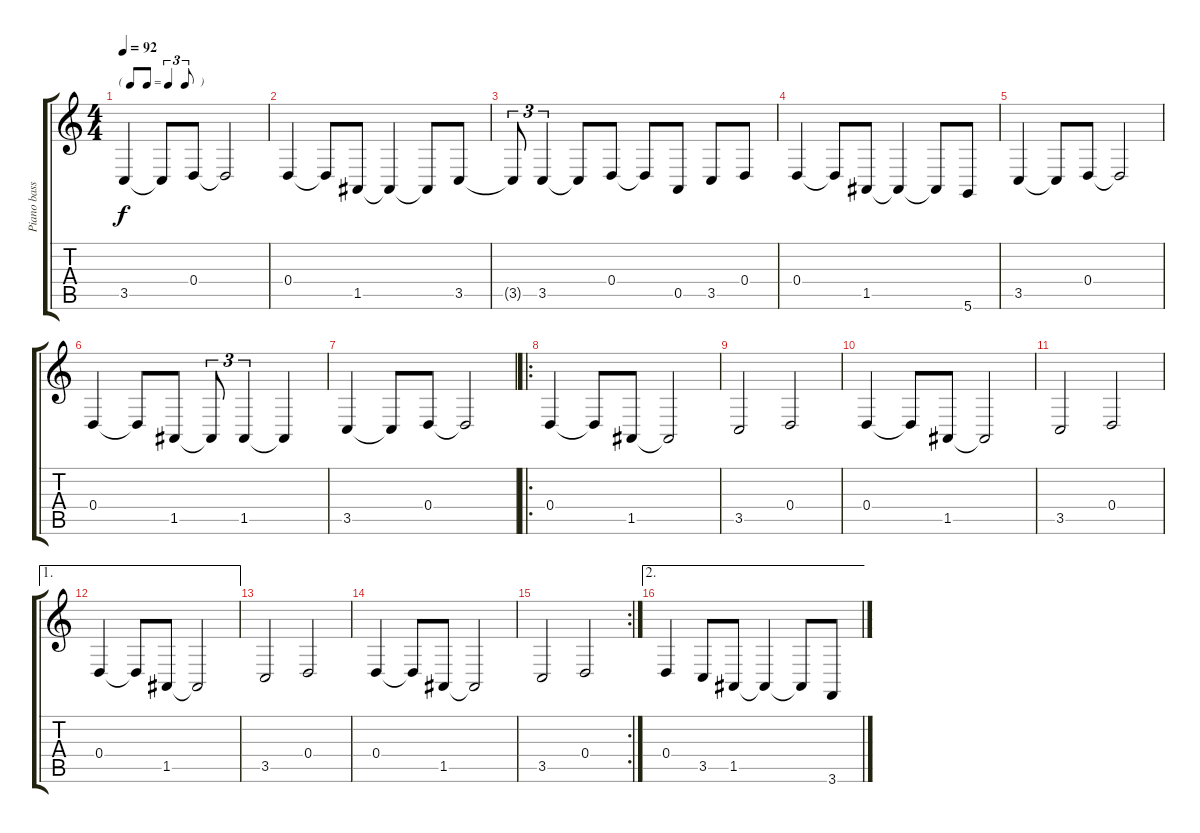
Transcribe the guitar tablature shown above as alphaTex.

\track ("Piano basse" "Piano bass") {instrument acousticgrandpiano}
\staff {score tabs}
\tuning (E4 B3 G3 D3 A2 D2) {hide}
\ts (4 4)
\tf triplet8th
\tempo 92
\clef g2
\ks c
3.5.4{dy f} 3.5{t}.8 0.4.8 0.4{t}.2 |
0.4.4 0.4{t}.8 1.5.8 1.5{t}.4 1.5{t}.8 3.5.8 |
3.5{t}.8{tu (3 2)} 3.5.4{tu (3 2)} 3.5{t}.8 0.4.8 0.4{t}.8 0.5.8 3.5.8 0.4.8 |
0.4.4 0.4{t}.8 1.5.8 1.5{t}.4 1.5{t}.8 5.6.8 |
3.5.4 3.5{t}.8 0.4.8 0.4{t}.2 |
0.4.4 0.4{t}.8 1.5.8 1.5{t}.8{tu (3 2)} 1.5.4{tu (3 2)} 1.5{t}.4 |
3.5.4 3.5{t}.8 0.4.8 0.4{t}.2 |
\ro
0.4.4 0.4{t}.8 1.5.8 1.5{t}.2 |
3.5.2 0.4.2 |
0.4.4 0.4{t}.8 1.5.8 1.5{t}.2 |
3.5.2 0.4.2 |
\ae 1
0.4.4 0.4{t}.8 1.5.8 1.5{t}.2 |
3.5.2 0.4.2 |
0.4.4 0.4{t}.8 1.5.8 1.5{t}.2 |
\rc 2
3.5.2 0.4.2 |
\ae 2
0.4.4 3.5.8 1.5.8 1.5{t}.4 1.5{t}.8 3.6.8
